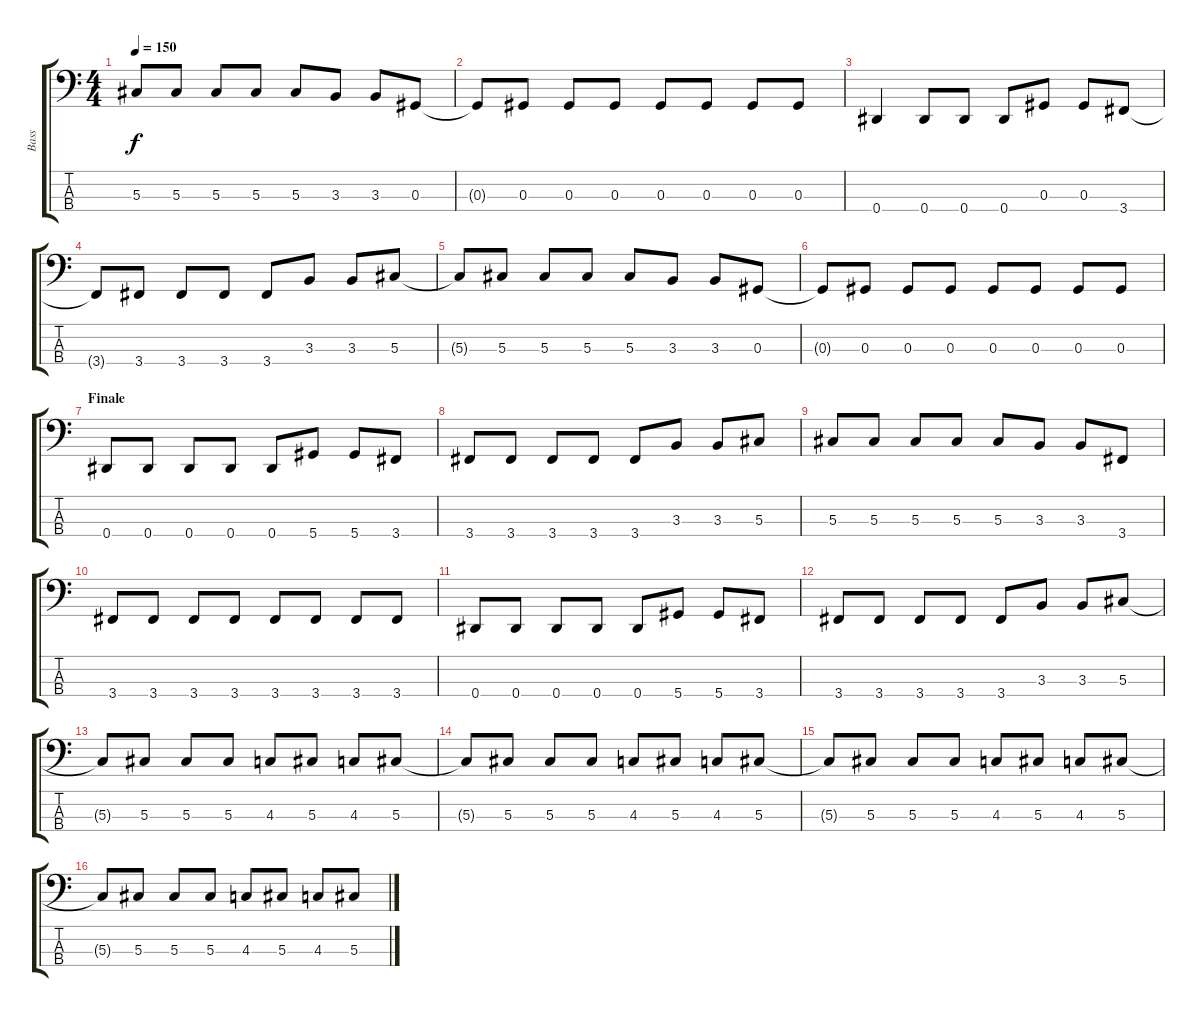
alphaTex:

\track ("Bass" "Bass") {instrument electricbasspick}
\staff {score tabs}
\tuning (Gb2 Db2 Ab1 Eb1) {hide}
\ts (4 4)
\tempo 150
\clef f4
\ks c
5.3{t}.8{dy f} 5.3.8 5.3.8 5.3.8 5.3.8 3.3.8 3.3.8 0.3.8 |
0.3{t}.8 0.3.8 0.3.8 0.3.8 0.3.8 0.3.8 0.3.8 0.3.8 |
0.4.4 0.4.8 0.4.8 0.4.8 0.3.8 0.3.8 3.4.8 |
3.4{t}.8 3.4.8 3.4.8 3.4.8 3.4.8 3.3.8 3.3.8 5.3.8 |
5.3{t}.8 5.3.8 5.3.8 5.3.8 5.3.8 3.3.8 3.3.8 0.3.8 |
0.3{t}.8 0.3.8 0.3.8 0.3.8 0.3.8 0.3.8 0.3.8 0.3.8 |
\section ("" "Finale")
0.4.8 0.4.8 0.4.8 0.4.8 0.4.8 5.4.8 5.4.8 3.4.8 |
3.4.8 3.4.8 3.4.8 3.4.8 3.4.8 3.3.8 3.3.8 5.3.8 |
5.3.8 5.3.8 5.3.8 5.3.8 5.3.8 3.3.8 3.3.8 3.4.8 |
3.4.8 3.4.8 3.4.8 3.4.8 3.4.8 3.4.8 3.4.8 3.4.8 |
0.4.8 0.4.8 0.4.8 0.4.8 0.4.8 5.4.8 5.4.8 3.4.8 |
3.4.8 3.4.8 3.4.8 3.4.8 3.4.8 3.3.8 3.3.8 5.3.8 |
5.3{t}.8 5.3.8 5.3.8 5.3.8 4.3.8 5.3.8 4.3.8 5.3.8 |
5.3{t}.8 5.3.8 5.3.8 5.3.8 4.3.8 5.3.8 4.3.8 5.3.8 |
5.3{t}.8 5.3.8 5.3.8 5.3.8 4.3.8 5.3.8 4.3.8 5.3.8 |
5.3{t}.8 5.3.8 5.3.8 5.3.8 4.3.8 5.3.8 4.3.8 5.3.8
